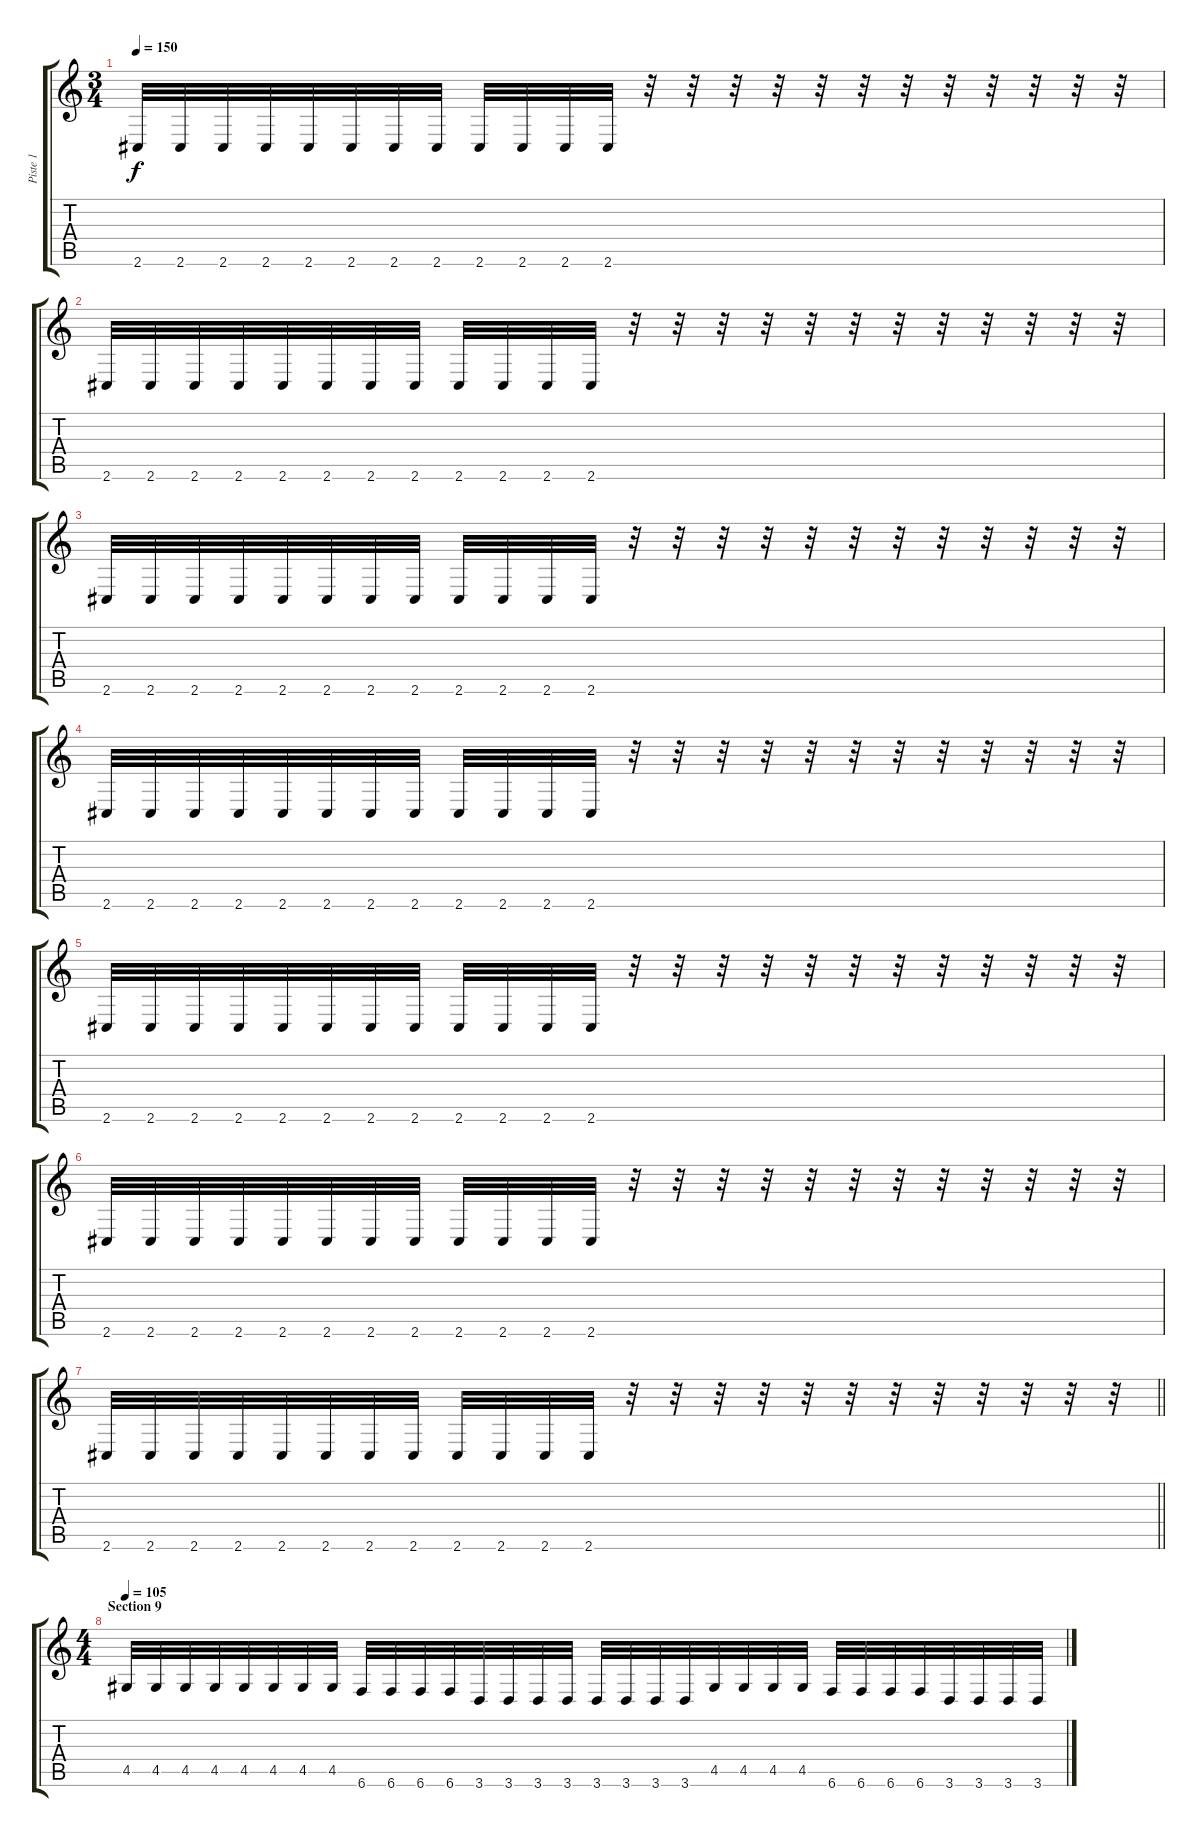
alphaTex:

\track ("Piste 1" "Piste 1") {instrument distortionguitar}
\staff {score tabs}
\tuning (B3 Gb3 D3 A2 E2 B1) {hide}
\ts (3 4)
\tempo 150
\clef g2
\ks c
2.6.32{dy f} 2.6.32 2.6.32 2.6.32 2.6.32 2.6.32 2.6.32 2.6.32 2.6.32 2.6.32 2.6.32 2.6.32 r.32 r.32 r.32 r.32 r.32 r.32 r.32 r.32 r.32 r.32 r.32 r.32 |
2.6.32 2.6.32 2.6.32 2.6.32 2.6.32 2.6.32 2.6.32 2.6.32 2.6.32 2.6.32 2.6.32 2.6.32 r.32 r.32 r.32 r.32 r.32 r.32 r.32 r.32 r.32 r.32 r.32 r.32 |
2.6.32 2.6.32 2.6.32 2.6.32 2.6.32 2.6.32 2.6.32 2.6.32 2.6.32 2.6.32 2.6.32 2.6.32 r.32 r.32 r.32 r.32 r.32 r.32 r.32 r.32 r.32 r.32 r.32 r.32 |
2.6.32 2.6.32 2.6.32 2.6.32 2.6.32 2.6.32 2.6.32 2.6.32 2.6.32 2.6.32 2.6.32 2.6.32 r.32 r.32 r.32 r.32 r.32 r.32 r.32 r.32 r.32 r.32 r.32 r.32 |
2.6.32 2.6.32 2.6.32 2.6.32 2.6.32 2.6.32 2.6.32 2.6.32 2.6.32 2.6.32 2.6.32 2.6.32 r.32 r.32 r.32 r.32 r.32 r.32 r.32 r.32 r.32 r.32 r.32 r.32 |
2.6.32 2.6.32 2.6.32 2.6.32 2.6.32 2.6.32 2.6.32 2.6.32 2.6.32 2.6.32 2.6.32 2.6.32 r.32 r.32 r.32 r.32 r.32 r.32 r.32 r.32 r.32 r.32 r.32 r.32 |
\barLineRight lightlight
2.6.32 2.6.32 2.6.32 2.6.32 2.6.32 2.6.32 2.6.32 2.6.32 2.6.32 2.6.32 2.6.32 2.6.32 r.32 r.32 r.32 r.32 r.32 r.32 r.32 r.32 r.32 r.32 r.32 r.32 |
\ts (4 4)
\section ("" "Section 9")
\tempo 105
4.5.32 4.5.32 4.5.32 4.5.32 4.5.32 4.5.32 4.5.32 4.5.32 6.6.32 6.6.32 6.6.32 6.6.32 3.6.32 3.6.32 3.6.32 3.6.32 3.6.32 3.6.32 3.6.32 3.6.32 4.5.32 4.5.32 4.5.32 4.5.32 6.6.32 6.6.32 6.6.32 6.6.32 3.6.32 3.6.32 3.6.32 3.6.32
